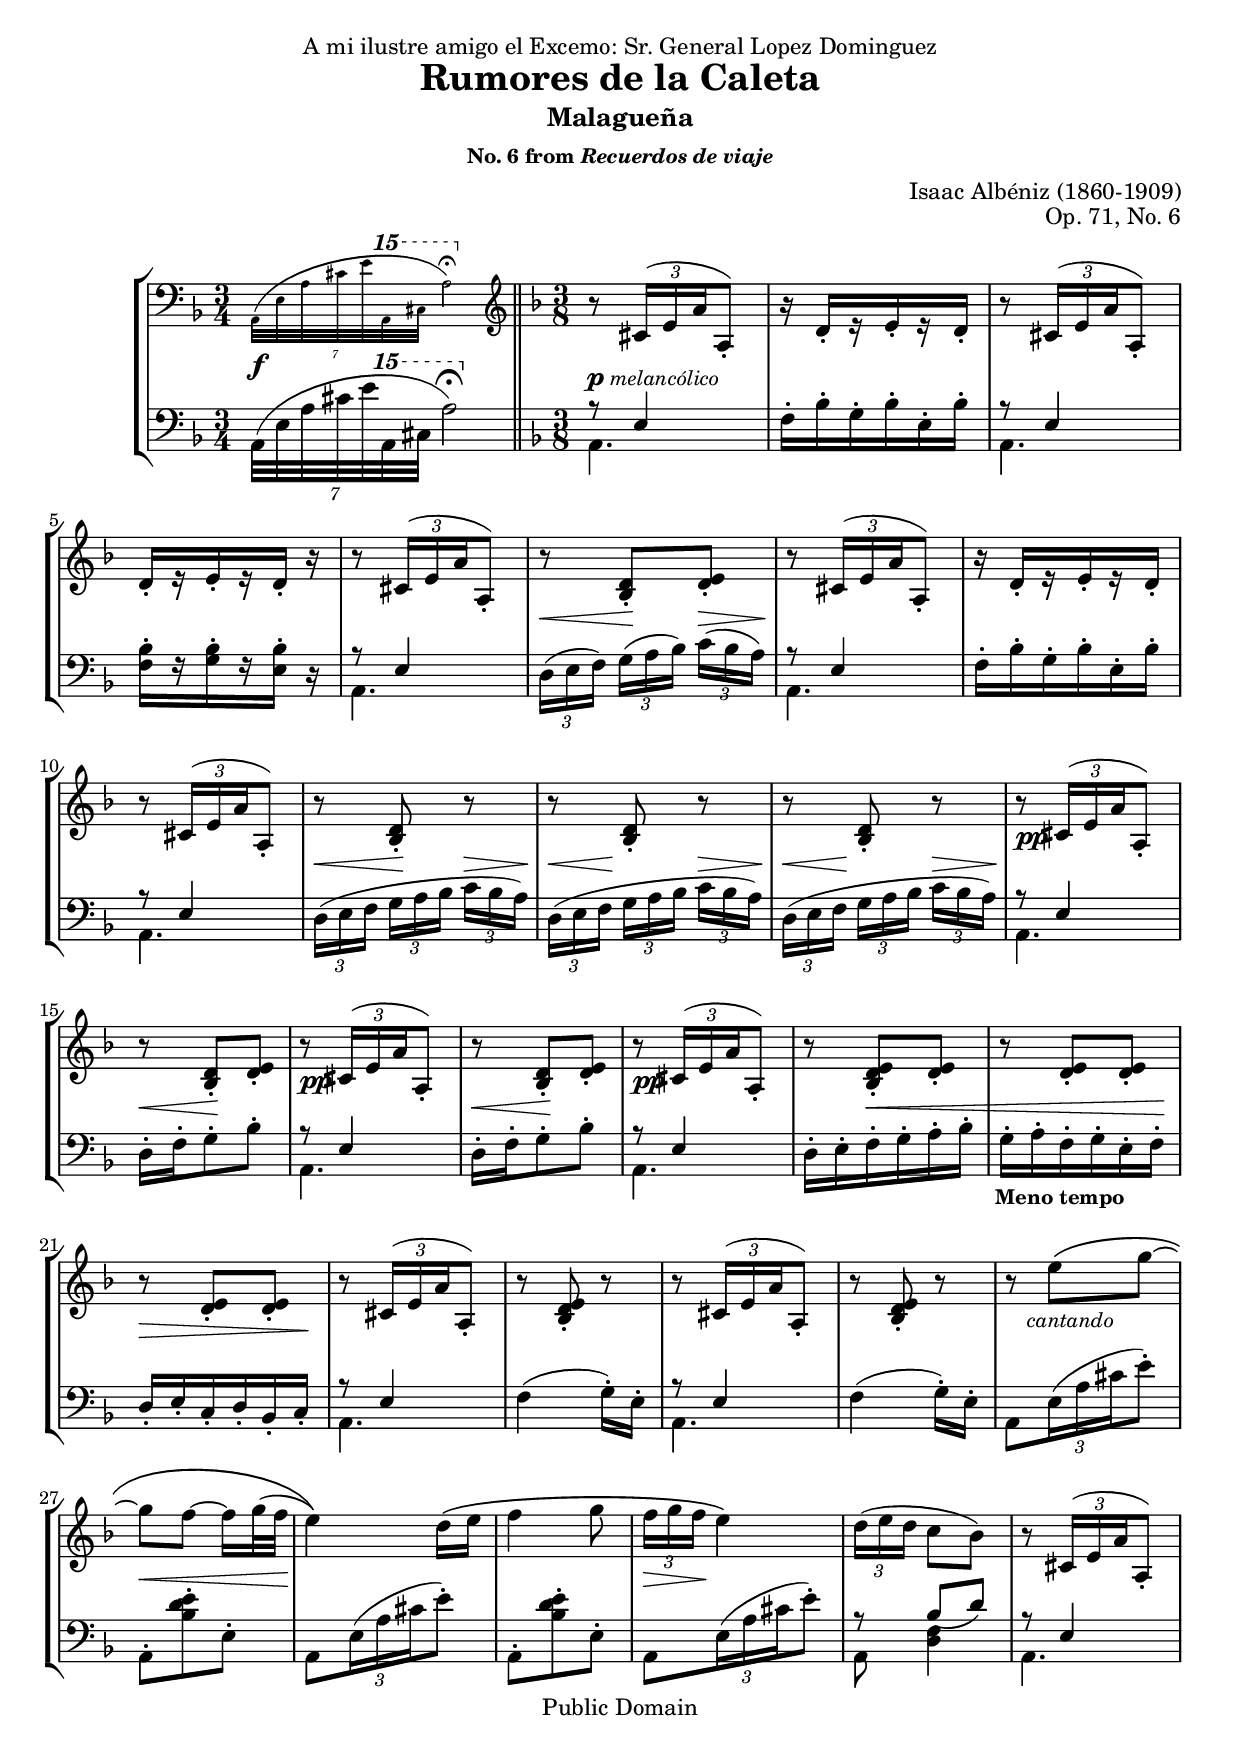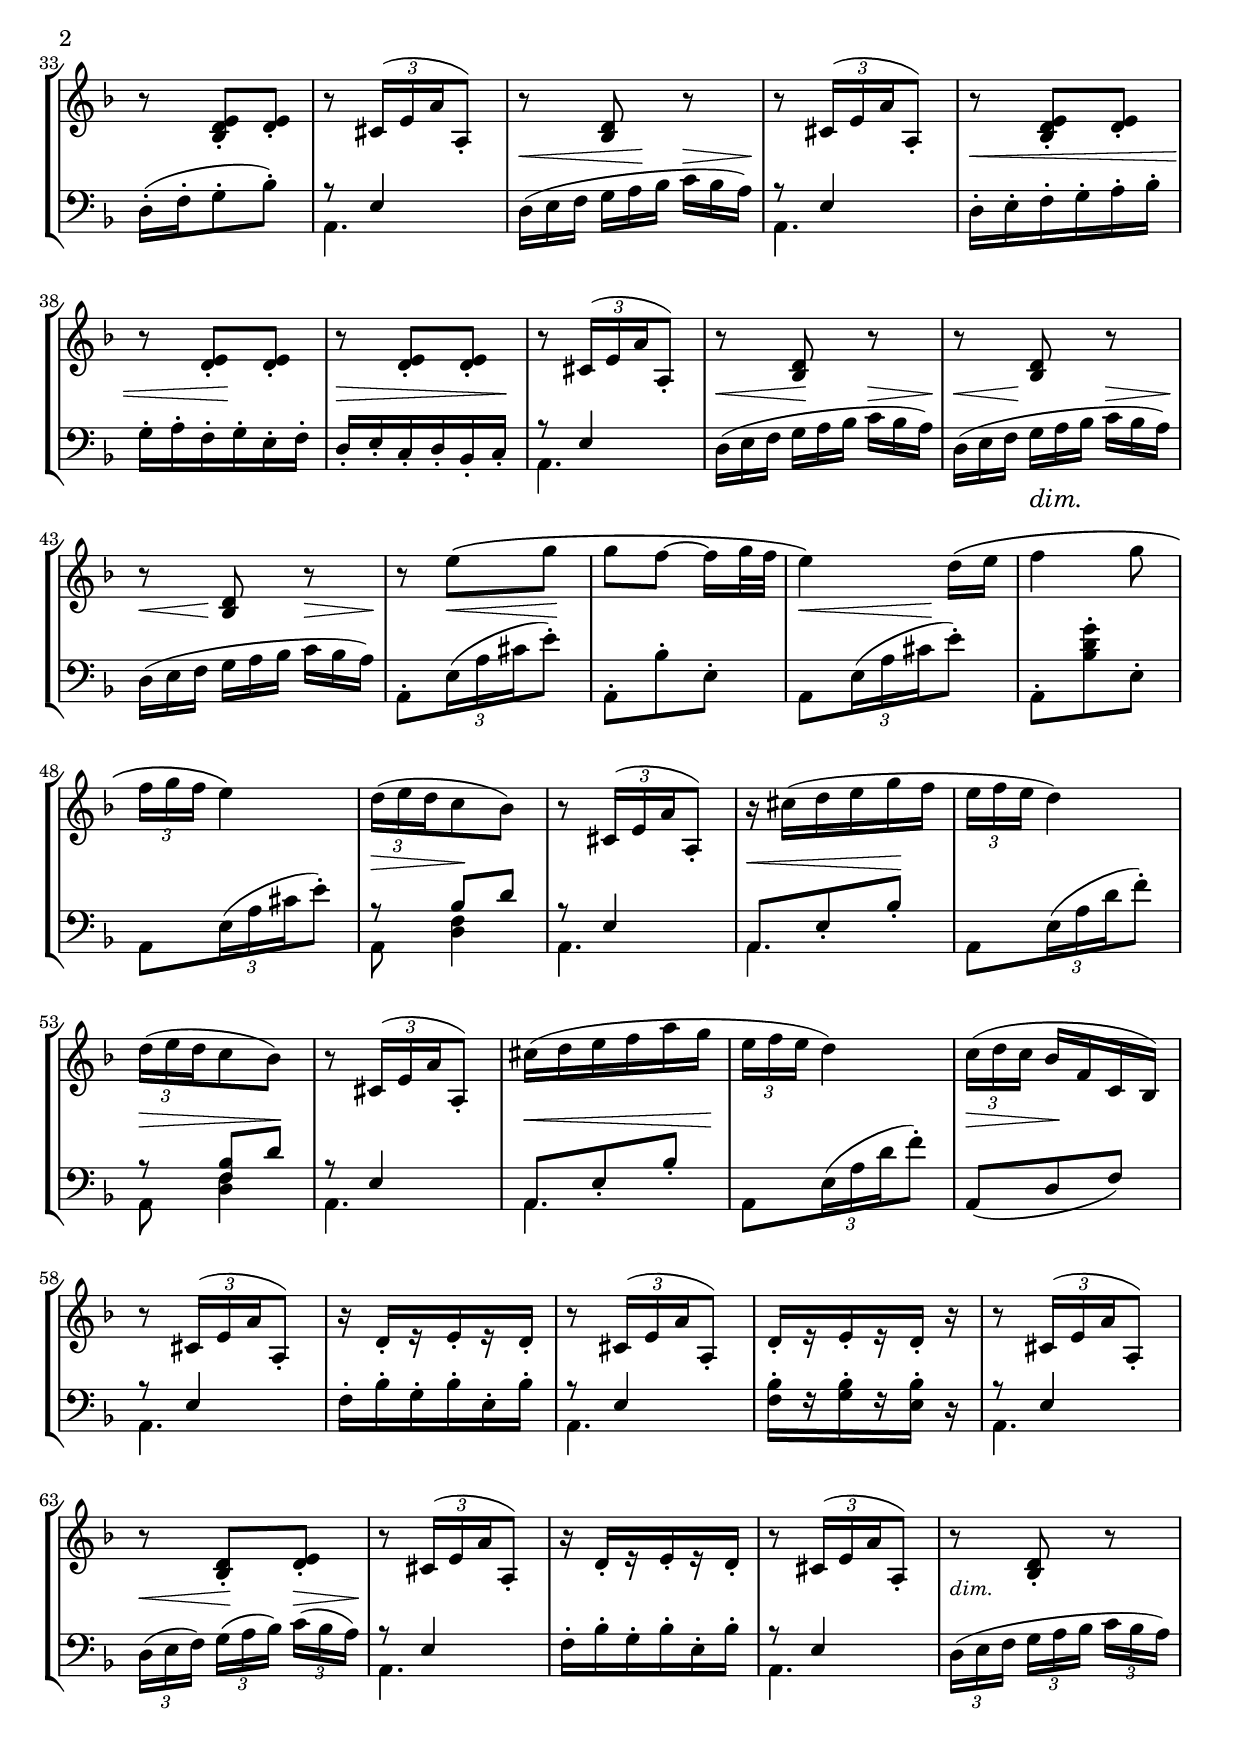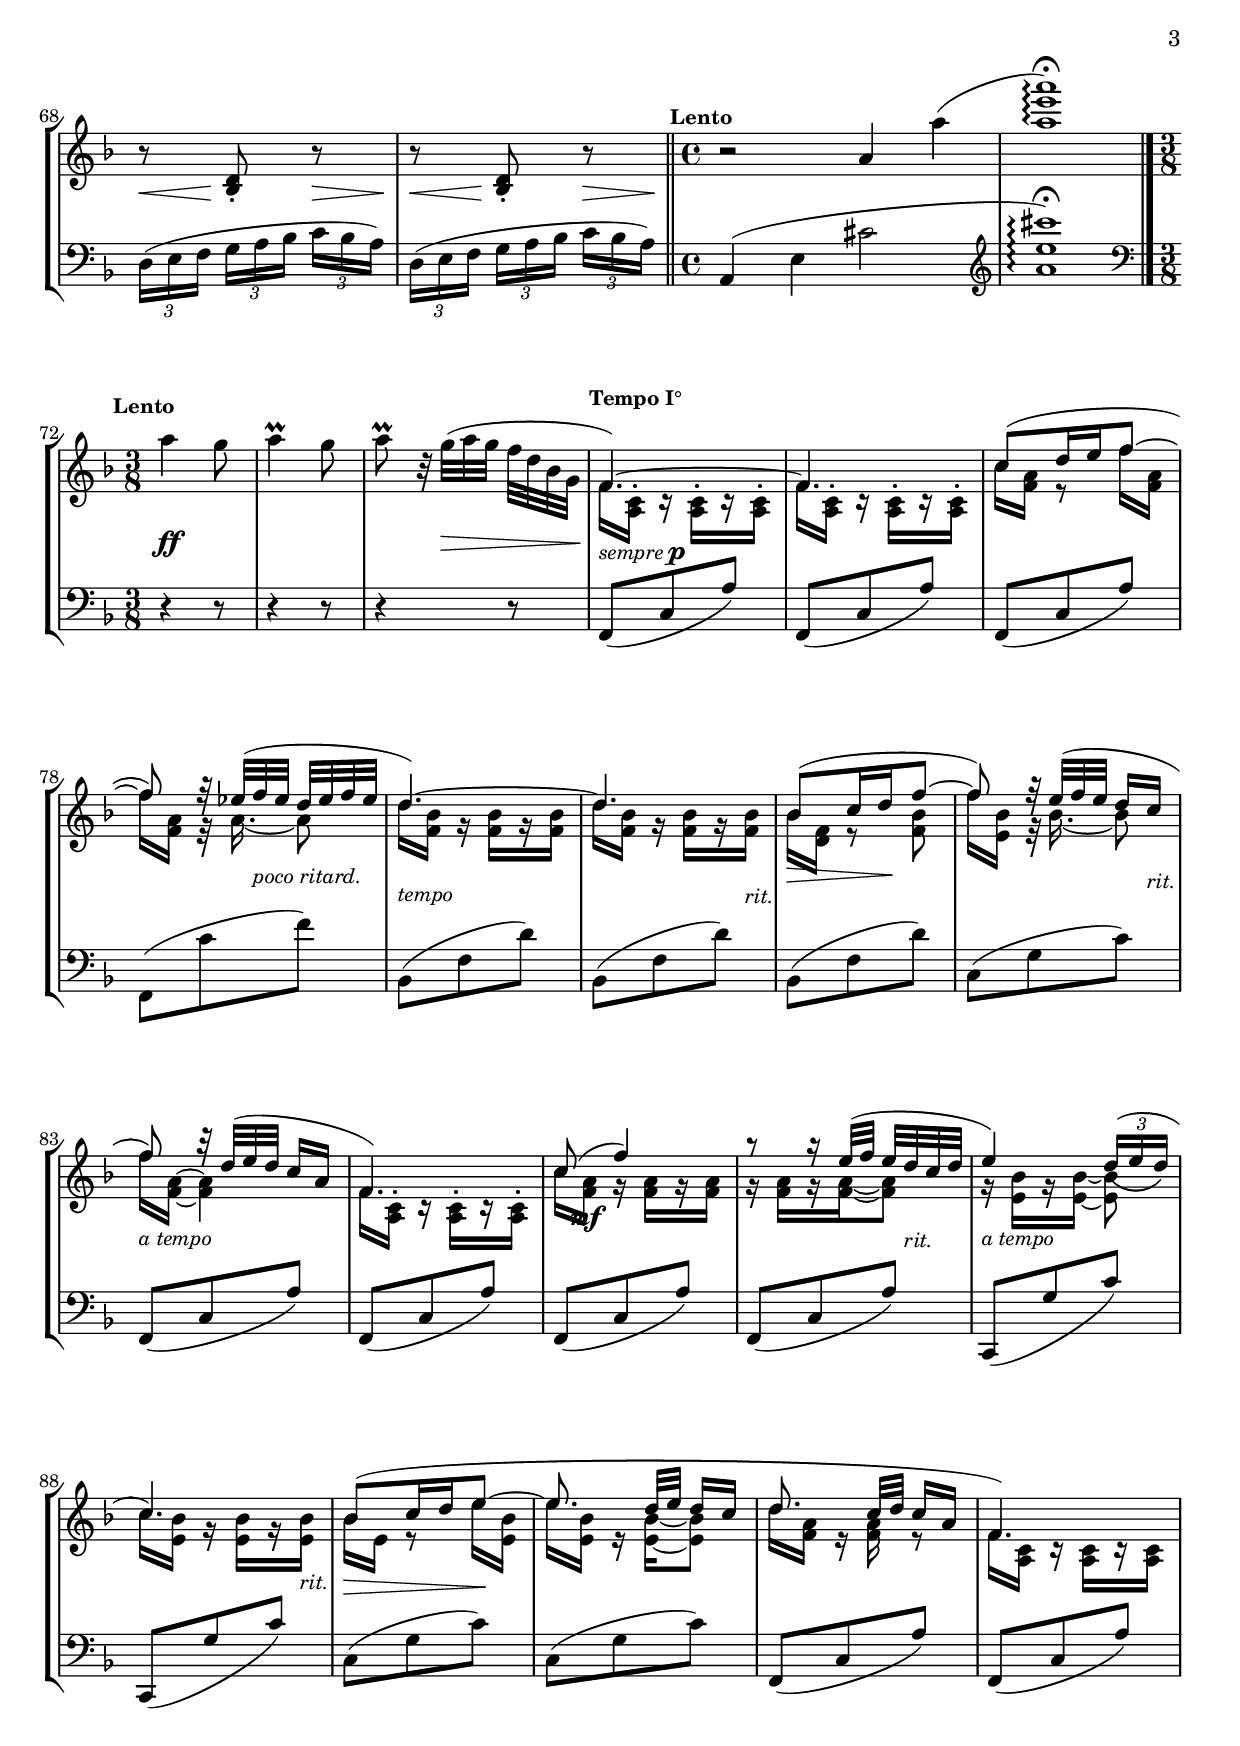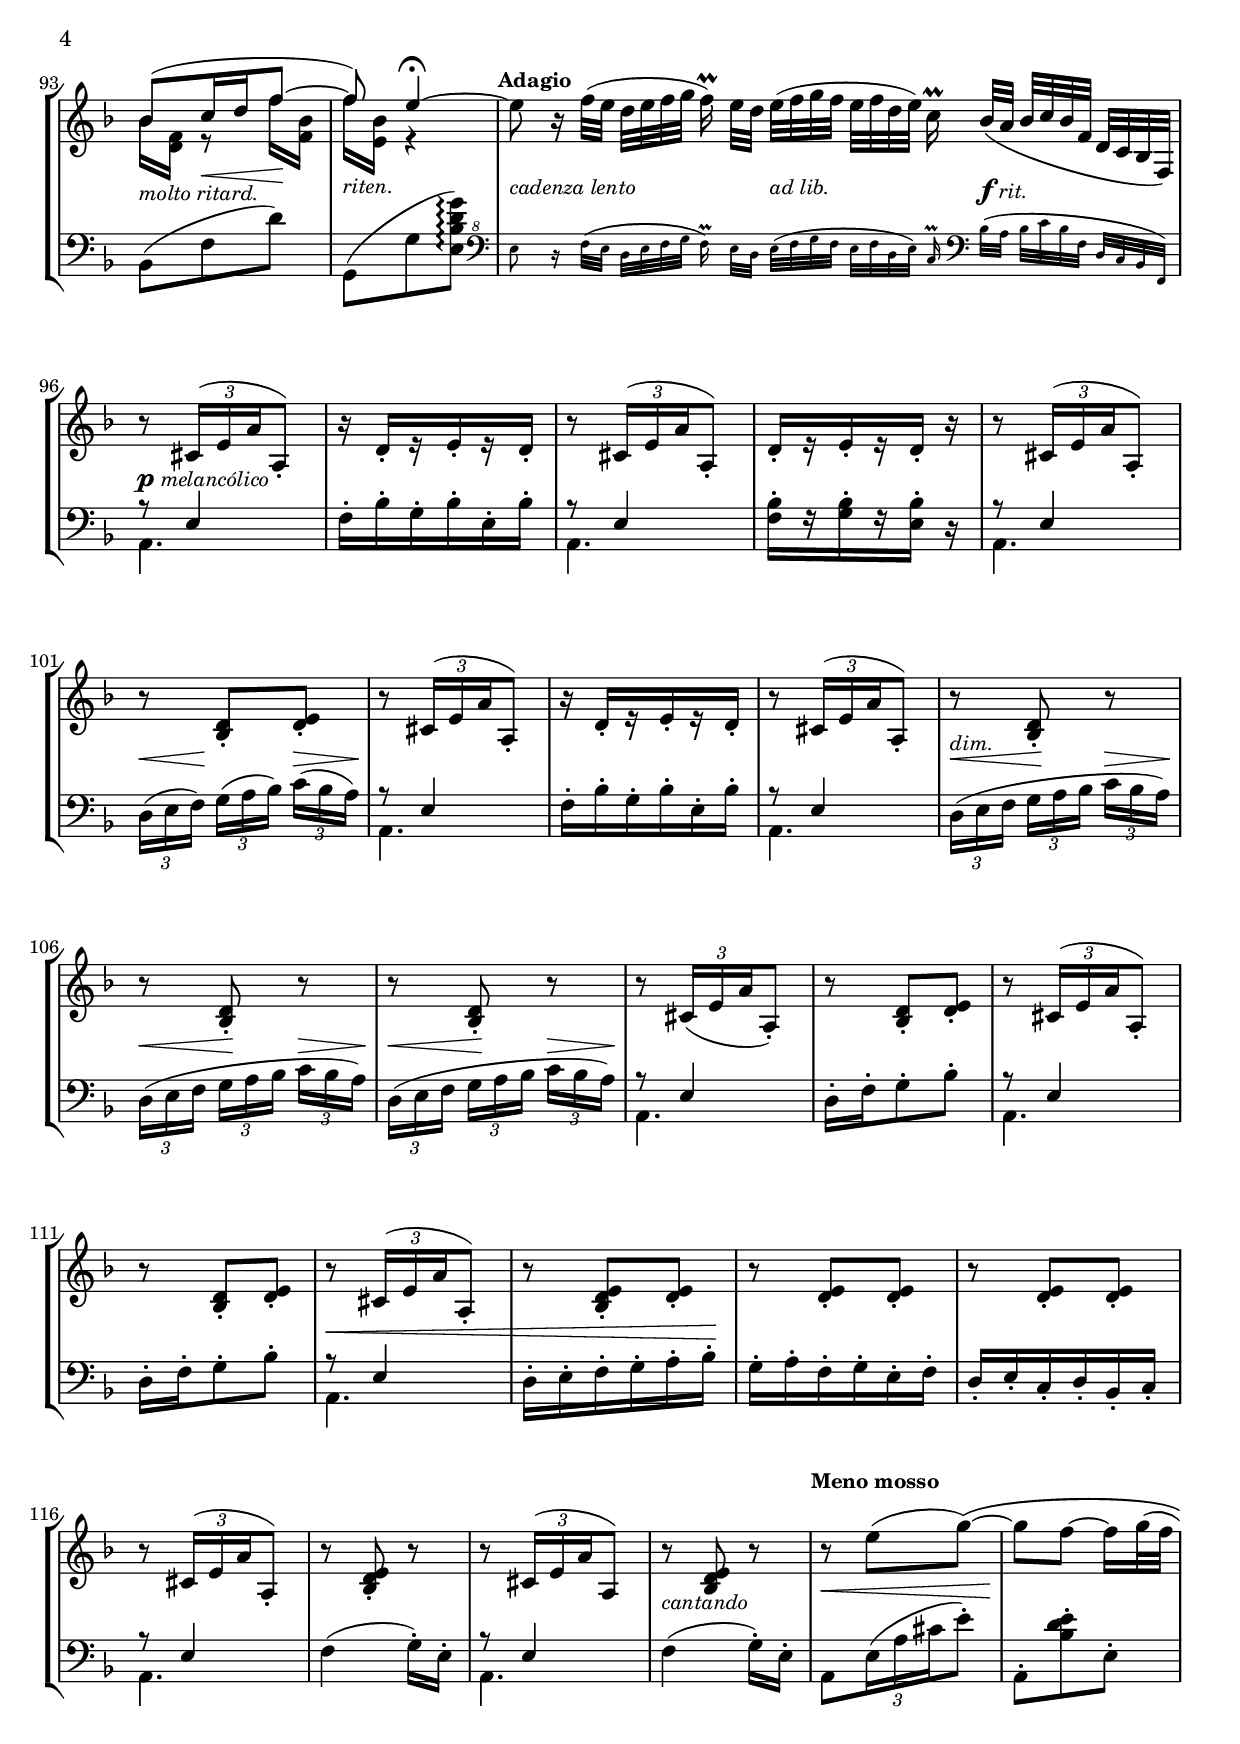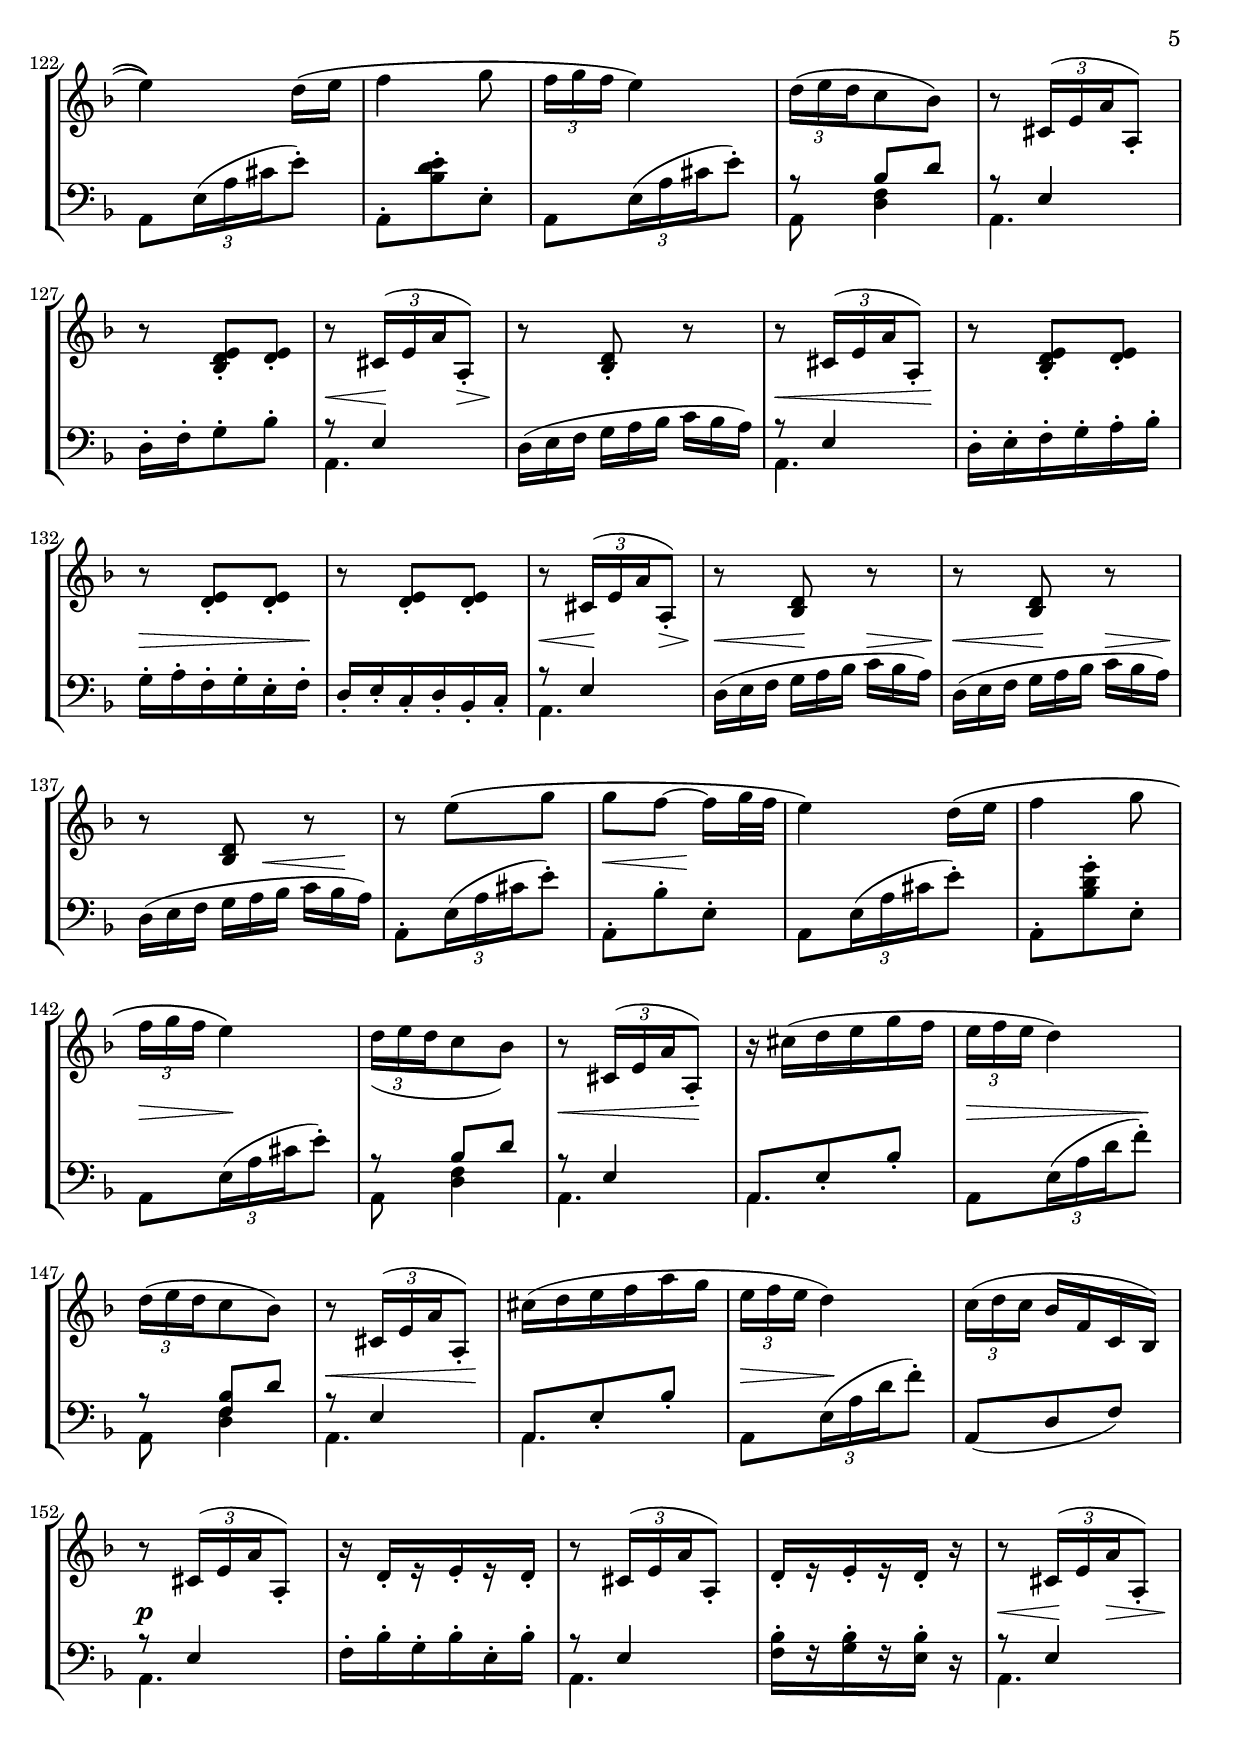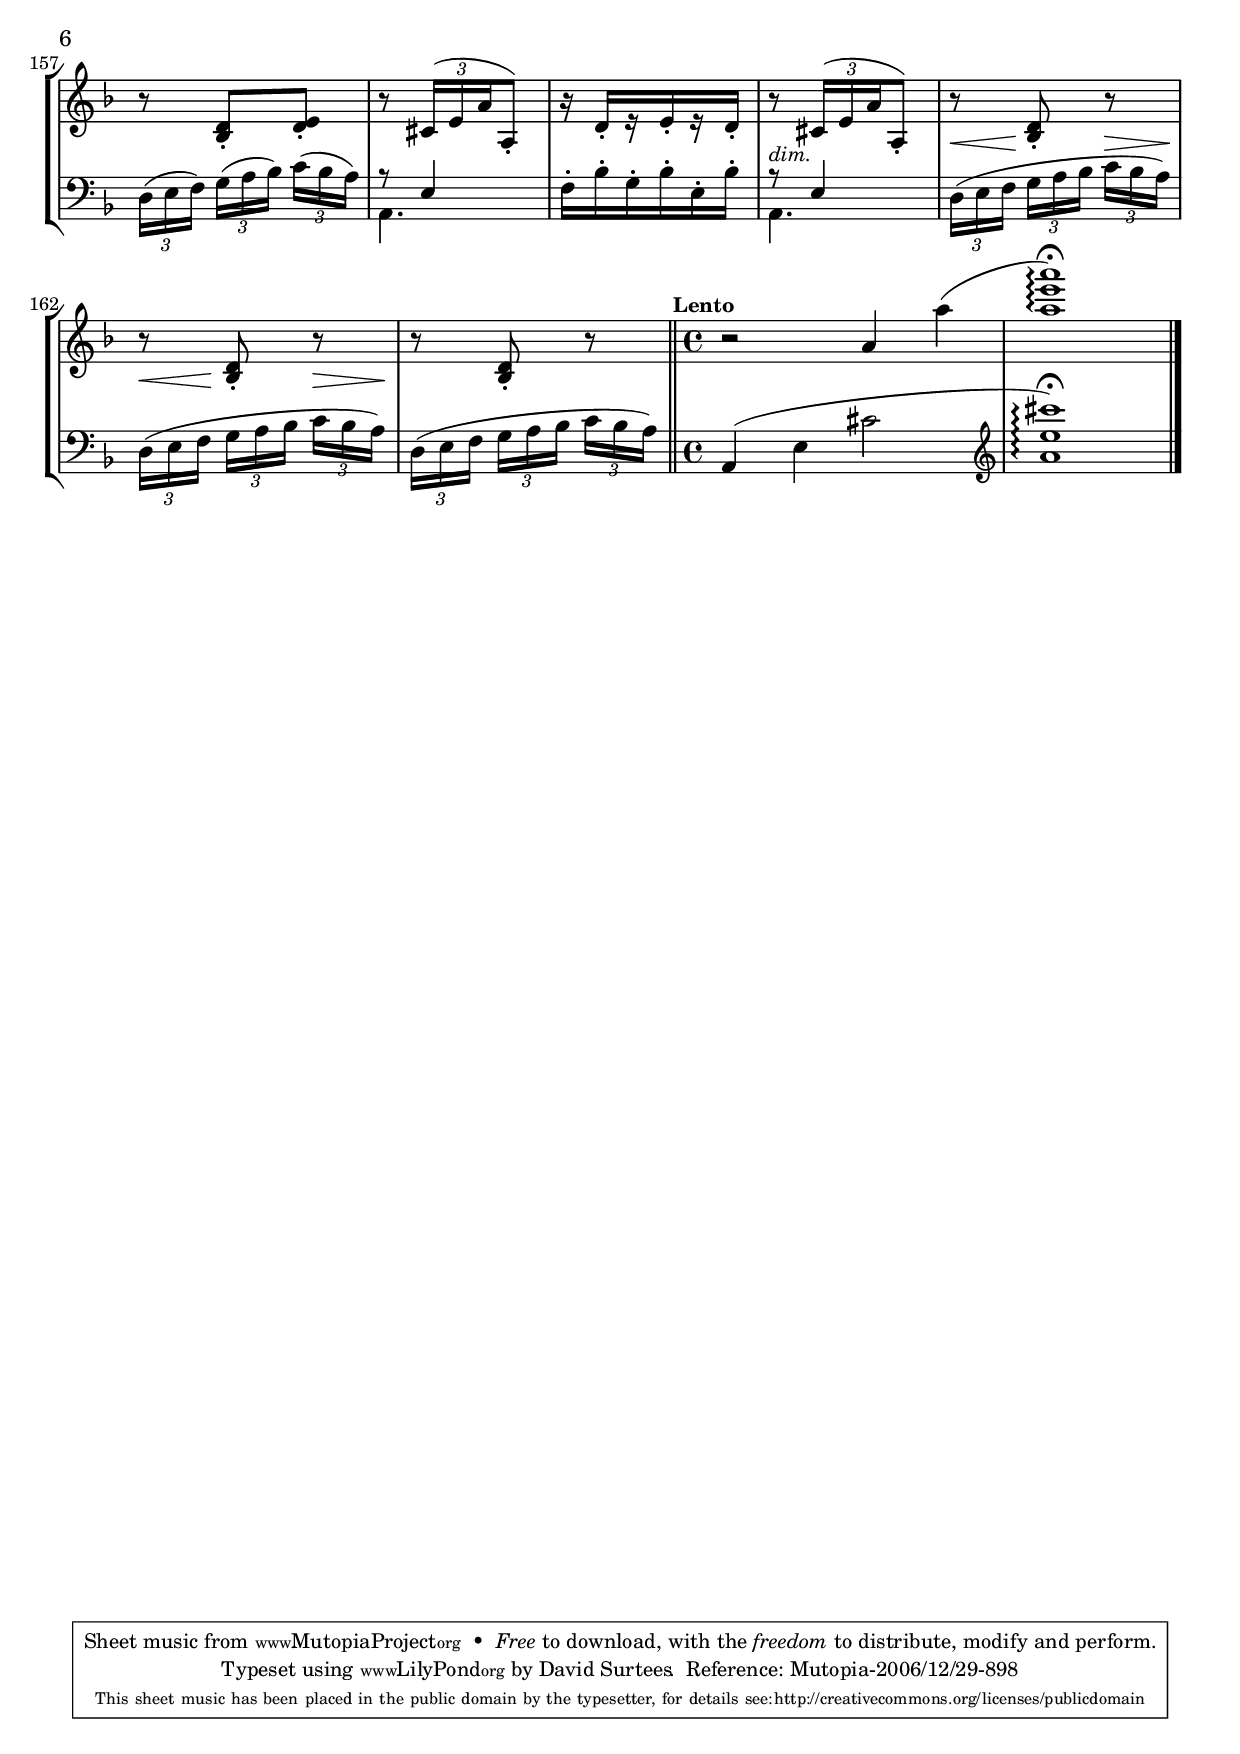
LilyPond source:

\version "2.18.0"
\include "english.ly"

\header {
  dedication = "A mi ilustre amigo el Excemo: Sr. General Lopez Dominguez"
  title = "Rumores de la Caleta"
  subtitle = "Malagueña"
  subsubtitle = \markup {"No. 6 from" \italic "Recuerdos de viaje"}
  composer = "Isaac Albéniz (1860-1909)"
  opus = "Op. 71, No. 6"
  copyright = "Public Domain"
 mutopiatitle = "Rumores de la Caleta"
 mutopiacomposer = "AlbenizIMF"
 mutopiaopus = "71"
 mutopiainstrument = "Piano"
 date = "1887"
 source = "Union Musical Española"
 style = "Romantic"
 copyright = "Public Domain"
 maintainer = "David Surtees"
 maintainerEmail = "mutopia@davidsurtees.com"
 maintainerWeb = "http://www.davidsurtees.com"
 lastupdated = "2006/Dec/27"
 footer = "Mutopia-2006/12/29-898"
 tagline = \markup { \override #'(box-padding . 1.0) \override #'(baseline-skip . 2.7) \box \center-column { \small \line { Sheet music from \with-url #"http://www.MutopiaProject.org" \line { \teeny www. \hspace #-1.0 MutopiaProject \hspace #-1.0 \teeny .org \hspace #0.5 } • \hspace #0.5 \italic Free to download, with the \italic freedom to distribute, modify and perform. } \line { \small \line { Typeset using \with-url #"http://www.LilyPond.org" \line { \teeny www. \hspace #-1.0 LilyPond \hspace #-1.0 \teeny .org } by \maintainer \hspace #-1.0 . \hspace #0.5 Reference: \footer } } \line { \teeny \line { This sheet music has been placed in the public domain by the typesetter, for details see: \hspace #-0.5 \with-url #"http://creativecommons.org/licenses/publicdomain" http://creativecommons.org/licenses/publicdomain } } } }
}

pmel = \markup {\dynamic p \small \italic melancólico}
can = \markup {\small \italic cantando}
semprep = \markup {\italic \small sempre \dynamic p}
pocorit = \markup {\italic \small "poco ritard."}
atempo = \markup {\italic \small "a tempo"}
mtempo = \markup {\italic \small "tempo"}
rit = \markup {\italic \small "rit."}
riten = \markup {\italic \small "riten."}
moltorit = \markup {\italic \small "molto ritard."}
cadlen = \markup {\italic \small "cadenza lento"}
adlib = \markup {\italic \small "ad lib."}
dim = \markup {\italic \small "dim."}
frit = \markup {\dynamic f \small \italic rit.}

deprecateddim = \dim %% ??

opening = \relative a, {
  \clef "bass"
  \key d \minor
  \time 3/4
  \tuplet 7/8 { a32( e' a cs e \ottava #2 a cs }  a'2 ) \fermata
  \bar "||"
}

themeIvoiceA = \relative c' {
  r8 \tuplet 3/2 {cs16^( e a} a,8-.)
  r16 d-.[ r e-. r d-.]
  r8 \tuplet 3/2 {cs16^( e a} a,8-.)

  %%5
  d16-.[ r e-. r d-.] r
  r8 \tuplet 3/2 {cs16^( e a} a,8-.)
  r8 <bf d>-. <d e>-.
  r8 \tuplet 3/2 {cs16^( e a} a,8-.)
  r16 d-.[ r e-. r d-.]

  %%10
  r8 \tuplet 3/2 {cs16^( e a} a,8-.)
  r8 <bf d>-. r
  r8 <bf d>-. r
  r8 <bf d>-. r
}

voicea = \relative c' {
  \key d \minor
  \override TupletBracket.transparent = ##t
  \time 3/8
  \themeIvoiceA
  r8 \tuplet 3/2 {cs16^( e a} a,8-.)
%%15
  r8 <bf d>-. <d e>-.
  r8 \tuplet 3/2 {cs16^( e a} a,8-.)
  r8 <bf d>-. <d e>-.
  r8 \tuplet 3/2 {cs16^( e a} a,8-.)
  r8 <bf d e>-. <d e>-.
%%20
  r8 <d e>-. <d e>-.
  r8 <d e>-. <d e>-.
  r8 \tuplet 3/2 {cs16^( e a} a,8-.)
  r8 <bf d e>-. r

  r8 \tuplet 3/2 {cs16^( e a} a,8-.)
%%25
  r8 <bf d e>-. r
  \once \override Score.RehearsalMark.self-alignment-X = #left
  \once \override Score.RehearsalMark.extra-offset = #'(0 . 2.5)
  \mark \markup {\small \bold "Meno tempo" }
  r8 e'\( g~
  g8[ f]~ f16 g32( f
  e4)\) d16\( e
  f4 g8

%30
  \tuplet 3/2 {f16 g f} e4\)
  \tuplet 3/2 {d16([ e d]} c8 bf)
  r8 \tuplet 3/2 {cs,16^( e a} a,8-.)
  r8 <bf d e>-. <d e>-.
  r8 \tuplet 3/2 {cs16^( e a} a,8-.)

%%35
  r8 <bf d> r
  r8 \tuplet 3/2 {cs16^( e a} a,8-.)
  r8 <bf d e>-. <d e>-.
  r8 <d e>-. <d e>-.
  r8 <d e>-. <d e>-.

%%40
  r8 \tuplet 3/2 {cs16^( e a} a,8-.)
  r8 <bf d> r
  r8 <bf d> r
  r8 <bf d> r
  r8 e'\( g

%%45
  g8[ f]~ f16 g32 f
  e4\) d16\( e
  f4 g8
  \tuplet 3/2 {f16 g f} e4\)
  \tuplet 3/2 {d16( e d} c8 bf)
%%50
  r8 \tuplet 3/2 {cs,16^( e a} a,8-.)

  r16 cs'( d e g f
  \tuplet 3/2 {e16 f e} d4)
  \tuplet 3/2 {d16( e d} c8 bf)
  r8 \tuplet 3/2 {cs,16^( e a} a,8-.)
%%55
  cs'16( d e f a g

  \tuplet 3/2 {e16 f e} d4)
  \tuplet 3/2 {c16([ d c]} bf f c bf)
  \themeIvoiceA
%%70
  \once \override Score.RehearsalMark.self-alignment-X = #left
  \mark \markup {\small \bold "Lento" }
  \bar "||"
  \time 4/4
  r2 a'4 a'(
  <a e' a>1)\arpeggio \fermata
  \bar "|." \break
  \time 3/8
  \once \override Score.RehearsalMark.self-alignment-X = #left
  \once \override Score.RehearsalMark.extra-offset = #'(0 . 1.5)
  \mark \markup {\small \bold "Lento" }
  a4 g8
  a4\prall g8
  a8\prall r32 g([ a g] f d bf g
%%75
  \override Staff.NoteCollision.merge-differently-dotted = ##t
  \once \override Score.RehearsalMark.self-alignment-X = #left
  \once \override Score.RehearsalMark.extra-offset = #'(0 . 1.5)
  \mark \markup {\small \bold "Tempo I°" }
  \voiceOne << {f4.)~
      f4.

      c'8( d16 e f8~
      f8) r32 ef([ f ef] d ef f ef
      d4.)~
%%80
      d4.

      bf8( c16 d f8~
      f8) r32 e([ f e] d16 c
      f8) r32 d([ e d] c16 a
      f4.)

%%85
      c'8( f4)
      a8\rest a16\rest e32([ f] e d c d
      e4) \tuplet 3/2 {d16(_\( e d\)}
      c4.)

      bf8( c16 d e8~
%%90
      e8. d32[ e] d16 c
      d8. c32[ d] c16 a
      f4.)
      bf8( c16 d f8~

      f8) e4\fermata~}
%%75
  \context Voice="1" { \voiceTwo f,16 <a, c>^. c\rest <a c>^.[ c\rest <a
c>^.]
      f'16 <a, c>^. c\rest <a c>^.[ c\rest <a c>^.]
      c'16 <f, a> r8 f'16 <f, a>
      f'16 <f, a> r32 a16.~\noBeam a8
      d16 <f, bf> g\rest <f bf>[ g\rest <f bf>]
%%80
      d'16 <f, bf> g\rest <f bf>[ g\rest <f bf>]
      bf16 <d, f> r8 <f bf>
      f'16 <e, bf'> r32 bf'16.~\noBeam bf8
      f'16 \tieNeutral <f, a>~ <f a>4 \tieDown
      f16 <a, c>^. c\rest <a c>^.[ c\rest <a c>^.]
%%85
      c'16 <f, a> g\rest <f a>[ g\rest <f a>]
      g16\rest <f a>[ g\rest <f a>~ <f a>8]
      g16\rest <e bf'>[ g\rest <e bf'>]~ <e bf'>8
      c'16 <e, bf'> g\rest <e bf'>[ g\rest <e bf'>]
      bf'16 e, r8 e'16 <e, bf'>
%%90
      e'16 <e, bf'> r <e bf'>~ <e bf'>8
      d'16 <f, a> r <f a> r8
      f16 <a, c> c\rest <a c>[ c\rest <a c>]
      bf'16 <d, f> r8 f'16 <f, bf>
      f'16 <e, bf'> r4} >>
%%95
  \oneVoice
  \once \override Score.RehearsalMark.self-alignment-X = #left
  \mark \markup {\small \bold "Adagio" }
  \cadenzaOn
  e'8 r16 f32([ e] d[ e f g] f16-\prall) e32[ d] e([ f g f]
e[ f d e]) \cadenzaOff c16\prall bf32([ a] bf[ c bf f] d[ c bf f])
  \break
  \themeIvoiceA
  r8 \tuplet 3/2 {cs'16( e a} a,8-.)
  r8 <bf d>-. <d e>-.
%%110
  r8 \tuplet 3/2 {cs16^( e a} a,8-.)
  r8 <bf d>-. <d e>-.
  r8 \tuplet 3/2 {cs16^( e a} a,8-.)
  r8 <bf d e>-. <d e>-.
  r8 <d e>-. <d e>-.
%%115
  r8 <d e>-. <d e>-.
  r8 \tuplet 3/2 {cs16^( e a} a,8-.)
  r8 <bf d e>-. r
  r8 \tuplet 3/2 {cs16^( e a} a,8)
  r8 <bf d e> r
%%120
  \once \override Score.RehearsalMark.self-alignment-X = #left
  \once \override Score.RehearsalMark.extra-offset = #'(0 . 1.5)
  \mark \markup {\small \bold "Meno mosso" }
  r8 e'( g)\(~
  g8[ f]~ f16 g32( f
  e4)\) d16\( e
  f4 g8
  \tuplet 3/2 {f16 g f} e4\)
%%125
  \tuplet 3/2 {d16\( e d} c8 bf\)
  r8 \tuplet 3/2 {cs,16^( e a} a,8-.)
  r8 <bf d e>-. <d e>-.
  r8 \tuplet 3/2 {cs16^( e a} a,8-.)
  r8 <bf d>-. r
%%130
  r8 \tuplet 3/2 {cs16^( e a} a,8-.)
  r8 <bf d e>-. <d e>-.
  r8 <d e>-. <d e>-.
  r8 <d e>-. <d e>-.
  r8 \tuplet 3/2 {cs16^( e a} a,8-.)
%%135
  r8 <bf d> r
  r8 <bf d> r
  r8 <bf d> r
  r8 e'\( g
  g8[ f]~ f16 g32 f
%%140
  e4\) d16\( e
  f4 g8
  \tuplet 3/2 {f16 g f} e4\)
  \tuplet 3/2 {d16_( e d} c8 bf)
  r8 \tuplet 3/2 {cs,16^( e a} a,8-.)
%%145
  r16 cs'( d e g f
  \tuplet 3/2 {e16 f e} d4)
  \tuplet 3/2 {d16( e d} c8 bf)
  r8 \tuplet 3/2 {cs,16^( e a} a,8-.)
  cs'16( d e f a g
%%150
  \tuplet 3/2 {e16 f e} d4)
  \tuplet 3/2 {c16([ d c]} bf f c bf)
  \themeIvoiceA
  \once \override Score.RehearsalMark.self-alignment-X = #left
  \mark \markup {\small \bold "Lento" }
  \bar "||"
  \time 4/4
  r2 a'4 a'(
%%165
  <a e' a>1)\arpeggio \fermata
  \bar "|."
}

themeIvoiceB = \relative c {
  << {r8 e4}
  \\ {a,4.} >> |
  f'16-. bf-. g-. bf-. e,-. bf'-. |
  << {r8 e,4}
  \\ {a,4.} >> |
%%5
  <f' bf>16-.[ r <g bf>-. r <e bf'>-.] r |
  << {r8 e4}
  \\ {a,4.} >> |
  \tuplet 3/2 {d16([ e f])} \tuplet 3/2 {g([ a bf])} \tuplet 3/2 {c([ bf a])}
  << {r8 e4}
     \\ {a,4.} >>
  f'16-. bf-. g-. bf-. e,-. bf'-. |
%%10
  << {r8 e,4}
  \\ {a,4.} >>
  \tuplet 3/2 {d16([ e f]} \tuplet 3/2 {g[ a bf]} \tuplet 3/2 {c[ bf a])}
  \tuplet 3/2 {d,([ e f]} \tuplet 3/2 {g[ a bf]} \tuplet 3/2 {c[ bf a])}
  \tuplet 3/2 {d,([ e f]} \tuplet 3/2 {g[ a bf]} \tuplet 3/2 {c[ bf a])}
}

voiceb = \relative c {
  \clef bass
  \key d \minor
  \override TupletBracket.transparent = ##t
  \time 3/8
  \themeIvoiceB
  << {r8 e4}
  \\ {a,4.} >>
%%15
  d16-. f-. g8-. bf-.
  << {r8 e,4}
  \\ {a,4.} >>
  d16-. f-. g8-. bf-.
  << {r8 e,4}
  \\ {a,4.} >>
  d16-. e-. f-. g-. a-. bf-.
%%20
  g16-. a-. f-. g-. e-. f-.
  d16-.  e-.  c-. d-. bf-.  c-.
  << {r8 e4}
  \\ {a,4.} >>
  f'4( g16)-. e-.
  << {r8 e4}
  \\ {a,4.} >>
%%25
  f'4( g16)-. e-.
  \override TupletNumber.transparent = ##f
  a,8 \tuplet 3/2 {e'16( a cs} e8)-.
  a,,8-. <bf' d e>-. e,-.
  a,8 \tuplet 3/2 {e'16( a cs} e8)-.
  a,,8-. <bf' d e>-. e,-.
%%30
  a,8 \tuplet 3/2 {e'16( a cs} e8)-.
  << {r8 bf_( d)}
  \\ {a,8 <d f>4 } >>
  << {r8 e4}
  \\ {a,4.} >>
  d16-.( f-. g8-. bf-.)
  << {r8 e,4}
  \\ {a,4.} >>
%%35
  \override TupletNumber.transparent = ##t
  \tuplet 3/2 {d16([ e f]} \tuplet 3/2 {g[ a bf]} \tuplet 3/2 {c[ bf a])}
  << {r8 e4}
  \\ {a,4.} >>
  d16-. e-. f-. g-. a-. bf-.
  g16-. a-. f-. g-. e-. f-.
  d16-.  e-.  c-. d-. bf-.  c-.
%%40
  << {r8 e4}
  \\ {a,4.} >>
  \tuplet 3/2 {d16([ e f]} \tuplet 3/2 {g[ a bf]} \tuplet 3/2 {c[ bf a])}
  \dimTextDim
  \tuplet 3/2 {d,16([ e f]} \tuplet 3/2 {g[\> a bf\!]} \tuplet 3/2 {c[ bf a])}
  \tuplet 3/2 {d,16([ e f]} \tuplet 3/2 {g[ a bf]} \tuplet 3/2 {c[ bf a])}
  \override TupletNumber.transparent = ##f
  a,8-. \tuplet 3/2 {e'16( a cs} e8)-.
%%45
  a,,8-. bf'-. e,-.
  a,8 \tuplet 3/2 {e'16( a cs} e8)-.
  a,,8-. <bf' d g>-. e,-.
  a,8 \tuplet 3/2 {e'16( a cs} e8)-.
  << {r8 bf d}
  \\ {a,8 <d f>4 } >>
%%50
  << {r8 e4}
  \\ {a,4.} >>
  \override Staff.NoteCollision.merge-differently-dotted = ##t
  << {a8 e'_. bf'_.}
  \\ {a,4.} >>
  a8 \tuplet 3/2 {e'16( a d} f8)-.
  << {r8 <f, bf> d'}
  \\ {a,8 <d f>4 } >>
  << {r8 e4}
  \\ {a,4.} >>
%%55
  << {a8 e'_. bf'_.}
  \\ {a,4.} >>
  a8 \tuplet 3/2 {e'16( a d} f8)-.
  a,,8( d f)
  \themeIvoiceB
%%70
  a,4( e' cs'2
  \clef treble
  <a' e' cs'>1)\arpeggio \fermata
  \clef bass
  r4 r8
  r4 r8
  r4 r8
%%75
  f,,8( c' a')
  f,8( c' a')
  f,8( c' a')
  f,8( c'' f)
  bf,,8( f' d')
%%80
  bf,8( f' d')
  bf,8( f' d')
  c,8( g' c)
  f,,8( c' a')
  f,8( c' a')
%%85
  f,8( c' a')
  f,8( c' a')
  c,,8( g'' c)
  c,,8( g'' c)
  c,8( g' c)
%%90
  c,8( g' c)
  f,,8( c' a')
  f,8( c' a')
  bf,8( f' d')
  g,,8( g' <e bf' d g>\arpeggio)
  %%95
  \new CueVoice {
    \cadenzaOn
    \clef "bass^8"
    e'8 r16 f32([ e] d[ e f g] f16-\prall) e32[ d] e([ f g f]
    e[ f d e]) \cadenzaOff c16\prall \clef "bass" bf32([ a] bf[ c bf f] d[ c bf f])
  }
  \themeIvoiceB
  << {r8 e'4}
  \\ {a,4.} >>
  d16-. f-. g8-. bf-.
%%110
  << {r8 e,4}
  \\ {a,4.} >>
  d16-. f-. g8-. bf-.
  << {r8 e,4}
  \\ {a,4.} >>
  d16-. e-. f-. g-. a-. bf-.
  g16-. a-. f-. g-. e-. f-.
%%115
  d16-.  e-.  c-. d-. bf-.  c-.
  << {r8 e4}
  \\ {a,4.} >>
  f'4( g16)-. e-.
  << {r8 e4}
  \\ {a,4.} >>
  f'4( g16)-. e-.
%%120
  \override TupletNumber.transparent = ##f
  a,8 \tuplet 3/2 {e'16( a cs} e8)-.
  a,,8-. <bf' d e>-. e,-.
  a,8 \tuplet 3/2 {e'16( a cs} e8)-.
  a,,8-. <bf' d e>-. e,-.
  a,8 \tuplet 3/2 {e'16( a cs} e8)-.
%%125
  << {r8 bf d}
  \\ {a,8 <d f>4 } >>
  << {r8 e4}
  \\ {a,4.} >>
  d16-. f-. g8-. bf-.
  << {r8 e,4}
  \\ {a,4.} >>
  \override TupletNumber.transparent = ##t
  \tuplet 3/2 {d16([ e f]} \tuplet 3/2 {g[ a bf]} \tuplet 3/2 {c[ bf a])}
%%130
  << {r8 e4}
  \\ {a,4.} >>
  d16-. e-. f-. g-. a-. bf-.
  g16-. a-. f-. g-. e-. f-.
  d16-.  e-.  c-. d-. bf-.  c-.
  << {r8 e4}
  \\ {a,4.} >>
%%135
  \dimTextDim
  \tuplet 3/2 {d16([ e f]} \tuplet 3/2 {g[a bf]} \tuplet 3/2 {c[ bf a])}
  \tuplet 3/2 {d,16([ e f]} \tuplet 3/2 {g[ a bf]} \tuplet 3/2 {c[ bf a])}
  \tuplet 3/2 {d,16([ e f]} \tuplet 3/2 {g[ a bf]} \tuplet 3/2 {c[ bf a])}
  \override TupletNumber.transparent = ##f
  a,8-. \tuplet 3/2 {e'16( a cs} e8)-.
  a,,8-. bf'-. e,-.
%%140
  a,8 \tuplet 3/2 {e'16( a cs} e8)-.
  a,,8-. <bf' d g>-. e,-.
  a,8 \tuplet 3/2 {e'16( a cs} e8)-.
  << {r8 bf d}
  \\ {a,8 <d f>4 } >>
  << {r8 e4}
  \\ {a,4.} >>
%%145
  \override Staff.NoteCollision.merge-differently-dotted = ##t
  << {a8 e'_. bf'_.}
  \\ {a,4.} >>
  a8 \tuplet 3/2 {e'16( a d} f8)-.
  << {r8 <f, bf> d'}
  \\ {a,8 <d f>4 } >>
  << {r8 e4}
  \\ {a,4.} >>
  << {a8 e'_. bf'_.}
  \\ {a,4.} >>
%%150
  a8 \tuplet 3/2 {e'16( a d} f8)-.
  a,,8( d f)
  \themeIvoiceB
  a,4( e' cs'2
  \clef treble
  <a' e' cs'>1\arpeggio \fermata)
}

dynamics = {
  s2.\f
  s4.-\pmel
  s4.*4
  s8\< s\! s16*2/3\> s s\!
  s4.*3
  s8\< s16*2/3\! s s s\> s s\!
  s16*2/3\< s s\! s8 s16*2/3\> s s\!
  s16*2/3\< s s\! s8 s16*2/3\> s s\!
  \once \override DynamicText.extra-offset = #'(1 . 2.5) s4.\pp
%%15
  s8\< s\! s
  \once \override DynamicText.extra-offset = #'(1 . 2.5) s4.\pp
  s8\< s\! s
  \once \override DynamicText.extra-offset = #'(1 . 2.5) s4.\pp
  s8 s4\<
%%20
  s4 s16 s\!
  s4\> s16 s\!
  s4.*4
  s16 \once \override TextScript.extra-offset = #'(0 . 2.1) s-\can s4
  s4\< s16. s32\!
  s4.*2
  s16*2/3\> s s\! s4
  s4.*4
%%35
  s8\< s16*2/3 s\! s s\> s s\!
  s4.
  s4.\<
  s8 s4\!
  s4\> s16 s\!
%%40
  s4.
  s8\< s\! s16*2/3\> s s\!
  s16*2/3\< s s\! s8 s16*2/3\> s s\!
  s16*2/3\< s s\! s8 s16*2/3\> s s\!
  s8 s\< s\!
%%45
  s4.
  s8\< s16*2/3 s s\! s8
  s4.*2
  s8\> s4\!
%%50
  s4.
  s4\< s8\!
  s4.
  s4\> s8\!
  s4.
%%55
  s4\< s16 s\!
  s4.
  s8\> s\! s
  s4.*5
  s8\< s\! s16*2/3\> s s\!
  s4.*3
  \once \override TextScript.extra-offset = #'(0 . 2.1)
  s8-\deprecateddim s4
  s16*2/3\< s s\! s8 s16*2/3\> s s\!
  s16*2/3\< s s\! s8 s16*2/3\> s s\!
%%70
  s1*2
  s4\ff s8
  s4.
  s8 s32 s16.\> s s32\!
%%75
  s4-\semprep s8
  s4.*2
  s8 s16 \once \override TextScript.extra-offset = #'(0 . 2) s-\pocorit s8
  s8-\mtempo s4
%%80
  s4 s16 s-\rit
  \once \override Hairpin.extra-offset = #'(0 . 1)
  s8.\> s16\! s8
  \override TextScript.extra-offset = #'(0 . 1.5)
  s4 s16 s-\rit
  s4-\atempo s8
  s4.
%%85
  \once \override DynamicText.extra-offset = #'(2 . 2.5)
  s4\mf s8
  s4 s32 s16.-\rit
  s4-\atempo s8
  s4 s16 s-\rit
  \revert TextScript.extra-offset
  s4\> s8\!
%%90
  s4.*3
  s8-\moltorit s\< s\!
  s4.-\riten
%%95
  s8-\cadlen s8*3 s8-\adlib s s16 s-\frit s4
  s4.-\pmel
  s4.*4
  s16*2/3\< s s\! s8 s16*2/3\> s s\!
  s4.*3
%%105
  s8\<^\deprecateddim s\! s16*2/3\> s s\!
  s8\< s\! s16*2/3\> s s\!
  s8\< s\! s16*2/3\> s s\!
  s4.*4
  s4.\<
  s4 s16 s\!
%%115
  s4.*5
%%120
  s4.-\can
  s4\< s16. s32\!
  s4.*7
  s8\< s\! s16*2/3\> s s\!
%%130
  s4.
  s4\< s16 s\!
  s4.
  s4\> s16 s\!
  s4.
%%135
  s8\< s\! s16*2/3\> s s\!
  s8\< s\! s16*2/3\> s s\!
  s8\< s\! s16*2/3\> s s\!
  s8 s16 s\< s s\!
  s4.
%%140
  s8\< s16*2/3 s s\! s8
  s4.*2
  s8\> s\! s
  s4.
%%145
  s4\< s8\!
  s4.
  s4\> s8\!
  s4.
  s4\< s16 s\!
%%150
  s4.
  s8\> s\! s
  s4.
  s4.\p
  s4.*3
  s8\< s16*2/3\! s s\> s s s\!
  s4.*3
  s8-\deprecateddim s4
  \dimHairpin
  s16*2/3\< s s\! s8 s16*2/3\> s s\!
  s16*2/3\< s s\! s8 s16*2/3\> s s\!
  s1*2
}

pedal = {
  s2\sustainOn s4 \sustainOff
  s4\sustainOn s16 s\sustainOff
  s4.
  s4\sustainOn s16 s\sustainOff
%%5
  s4.
  s4\sustainOn s16 s\sustainOff
  s4.
  s4\sustainOn s16 s\sustainOff
  s4.
%10
  s4\sustainOn s8 \sustainOff
  s4.*3
  s4\sustainOn s16 s\sustainOff
%%15
  s4.
  s4\sustainOn s16 s\sustainOff
  s4.
  s4\sustainOn s8
  s4.*3
  s4\sustainOn s16 s\sustainOff
  s4.*3
  s4\sustainOn s8 \sustainOff
  s4\sustainOn s16 s\sustainOff
  s4\sustainOn s16 s\sustainOff
  s4\sustainOn s16 s\sustainOff
%%30
  s4\sustainOn s16 s\sustainOff
  s4\sustainOn s16 s\sustainOff
  s4\sustainOn s16 s\sustainOff
  s4.*3
  s4\sustainOn s16 s\sustainOff
  s4.*3
%%40
  s4\sustainOn s16 s\sustainOff
  s4.*3
  s4\sustainOn s16 s\sustainOff
%%45
  s4.
  s4\sustainOn s16 s\sustainOff
  s4.
  s4\sustainOn s16 s\sustainOff
  s4\sustainOn s16 s\sustainOff
%%50
  s4\sustainOn s16 s\sustainOff
  s4\sustainOn s16 s\sustainOff
  s4\sustainOn s16 s\sustainOff
  s4\sustainOn s16 s\sustainOff
  s4\sustainOn s16 s\sustainOff
%%55
  s4\sustainOn s16 s\sustainOff
  s4\sustainOn s16 s\sustainOff
  s4\sustainOn s16 s\sustainOff
  s4\sustainOn s16 s\sustainOff
  s4.
%%60
  s4\sustainOn s16 s\sustainOff
  s4.
  s4\sustainOn s8
  s4.
  s4\sustainOn s8\sustainOff
%%65
  s4.
  s4\sustainOn s8\sustainOff
  s4.*3
%%70
  s1\sustainOn
  s1\sustainOff
  s4.*3
%%75
  s4\sustainOn s16 s\sustainOff
  s4\sustainOn s16 s\sustainOff
  s4\sustainOn s16 s\sustainOff
  s4\sustainOn s16. s32\sustainOff
  s4\sustainOn s16 s\sustainOff
%%80
  s4\sustainOn s16 s\sustainOff
  s4\sustainOn s16 s\sustainOff
  s4\sustainOn s16 s\sustainOff
  s4\sustainOn s16 s\sustainOff
  s4\sustainOn s16. s32\sustainOff
%%85
  s4\sustainOn s16 s\sustainOff
  s4.\sustainOn
  s4.\sustainOn
  s4.\sustainOn
  s4\sustainOn s16 s\sustainOff
%%90
  s4\sustainOn s16 s\sustainOff
  s4.\sustainOn
  s4\sustainOn s16 s\sustainOff
  s4\sustainOn s16 s\sustainOff
  s4\sustainOn s16 s\sustainOff
%%95
  \skip 8*9
  s4\sustainOn s16 s\sustainOff
  s4.
  s4.\sustainOn
  s4.
%%100
  s4\sustainOn s16 s\sustainOff
  s4.
  s4\sustainOn s16 s\sustainOff
  s4.
  s4\sustainOn s8\sustainOff
%%105
  s4.*3
  s4\sustainOn s8\sustainOff
  s4.
%%110
  s4\sustainOn s8\sustainOff
  s4.
  s4\sustainOn s8\sustainOff
  s4.*3
  s4\sustainOn s16 s\sustainOff
  s4.\sustainOn
  s4\sustainOn s16 s\sustainOff
  s4.
%%120
  s4\sustainOn s16 s\sustainOff
  s4.
  s4.\sustainOn
  s4.*3
  s4\sustainOn s16 s\sustainOff
  s4.
  s4\sustainOn s16 s\sustainOff
  s4.
%%130
  s4.\sustainOn
  s4.*3
  s4\sustainOn s16 s\sustainOff
%%135
  s4.*3
  s4\sustainOn s16 s\sustainOff
  s4.
%%140
  s4\sustainOn s16 s\sustainOff
  s4.
  s4\sustainOn s16 s\sustainOff
  s4\sustainOn s16 s\sustainOff
  s4\sustainOn s16 s\sustainOff
%%145
  s4\sustainOn s16 s\sustainOff
  s4\sustainOn s16 s\sustainOff
  s4\sustainOn s16 s\sustainOff
  s4\sustainOn s16 s\sustainOff
  s4\sustainOn s16 s\sustainOff
%%150
  s4\sustainOn s16 s\sustainOff
  s4\sustainOn s16 s\sustainOff
  s4\sustainOn s16 s\sustainOff
  s4.
  s4\sustainOn s16 s\sustainOff
%%155
  s4.
  s4.\sustainOn
  s4.
  s4\sustainOn s8\sustainOff
  s4.
%%160
  s4\sustainOn s8\sustainOff
  s4.*3
  s1\sustainOn
%%165
  s1\sustainOff
}


\score {
  \new StaffGroup <<
    \new Staff { \new CueVoice { \opening}
                 \clef "treble" \ottava #0
                 \new Voice \voicea }
    \new Dynamics \dynamics
    \new Staff { \opening \ottava #0 \voiceb }
  >>
  \layout{}
  \midi {
  }
}
